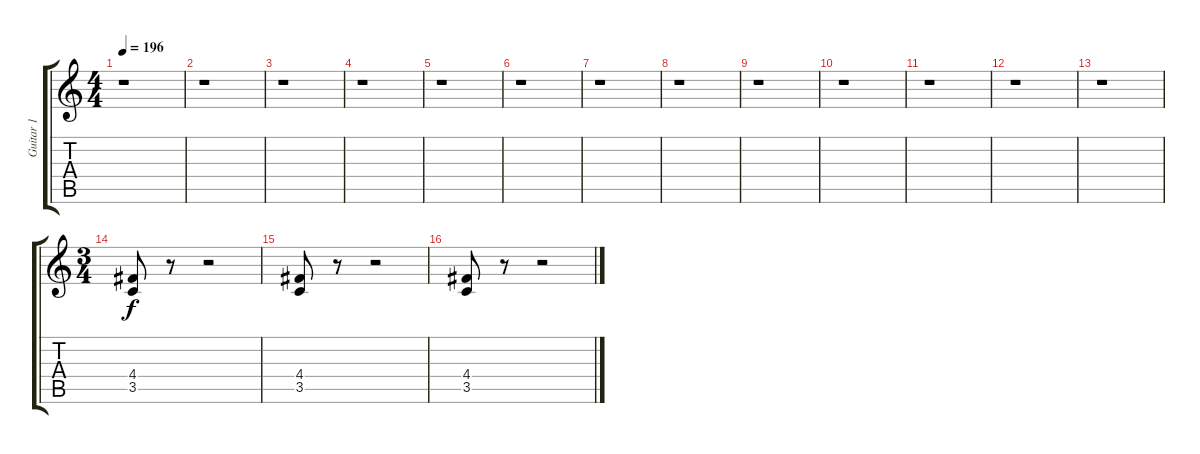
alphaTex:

\track ("Guitar 1" "Guitar 1") {instrument distortionguitar}
\staff {score tabs}
\tuning (E4 B3 G3 D3 A2 E2) {hide}
\ts (4 4)
\tempo 196
\clef g2
\ks c
r.1{dy f} |
r.1 |
r.1 |
r.1 |
r.1 |
r.1 |
r.1 |
r.1 |
r.1 |
r.1 |
r.1 |
r.1 |
r.1 |
\ts (3 4)
(4.4 3.5).8 r.8 r.2 |
(4.4 3.5).8 r.8 r.2 |
(4.4 3.5).8 r.8 r.2
